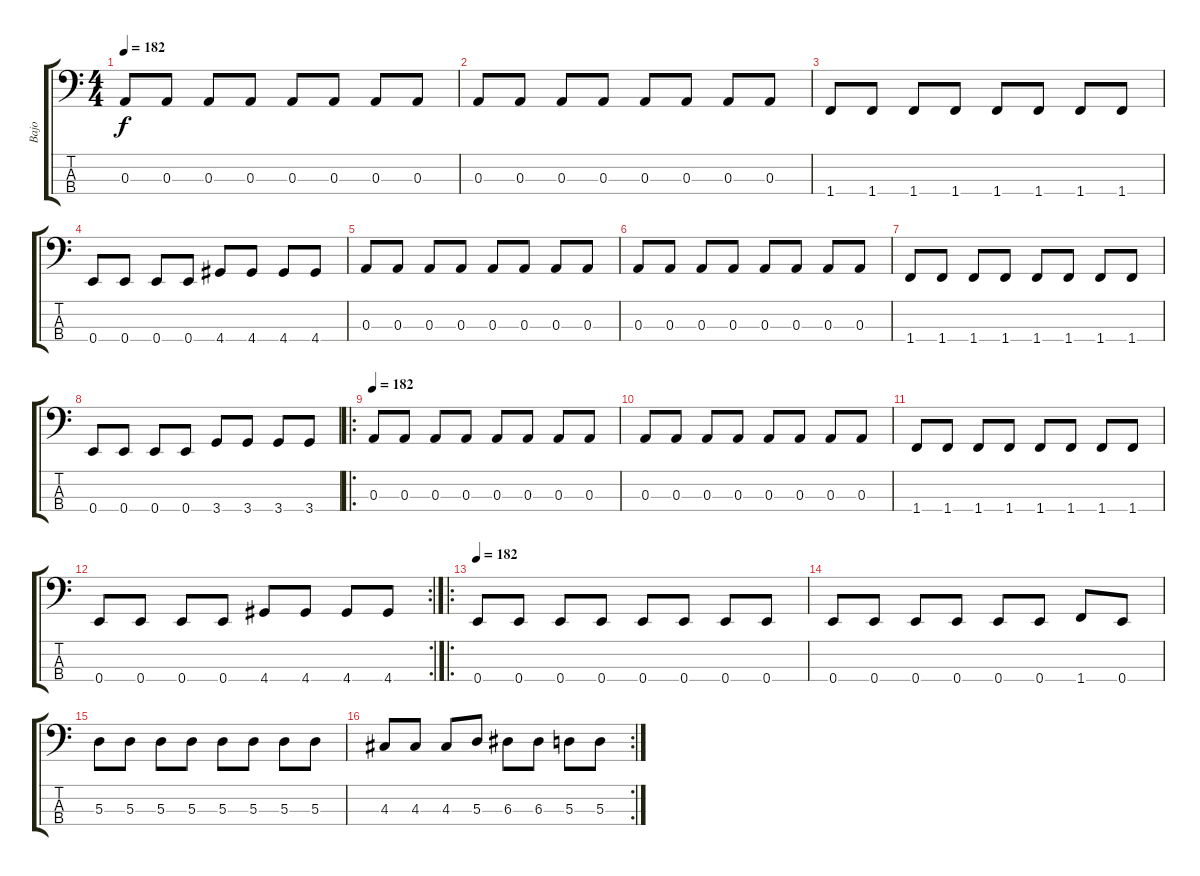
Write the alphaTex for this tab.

\track ("Bajo" "Bajo") {instrument electricbasspick}
\staff {score tabs}
\tuning (G2 D2 A1 E1) {hide}
\ts (4 4)
\tempo 182
\clef f4
\ks c
0.3.8{dy f} 0.3.8 0.3.8 0.3.8 0.3.8 0.3.8 0.3.8 0.3.8 |
0.3.8 0.3.8 0.3.8 0.3.8 0.3.8 0.3.8 0.3.8 0.3.8 |
1.4.8 1.4.8 1.4.8 1.4.8 1.4.8 1.4.8 1.4.8 1.4.8 |
0.4.8 0.4.8 0.4.8 0.4.8 4.4.8 4.4.8 4.4.8 4.4.8 |
0.3.8 0.3.8 0.3.8 0.3.8 0.3.8 0.3.8 0.3.8 0.3.8 |
0.3.8 0.3.8 0.3.8 0.3.8 0.3.8 0.3.8 0.3.8 0.3.8 |
1.4.8 1.4.8 1.4.8 1.4.8 1.4.8 1.4.8 1.4.8 1.4.8 |
0.4.8 0.4.8 0.4.8 0.4.8 3.4.8 3.4.8 3.4.8 3.4.8 |
\ro
\tempo 182
0.3.8 0.3.8 0.3.8 0.3.8 0.3.8 0.3.8 0.3.8 0.3.8 |
0.3.8 0.3.8 0.3.8 0.3.8 0.3.8 0.3.8 0.3.8 0.3.8 |
1.4.8 1.4.8 1.4.8 1.4.8 1.4.8 1.4.8 1.4.8 1.4.8 |
\rc 2
0.4.8 0.4.8 0.4.8 0.4.8 4.4.8 4.4.8 4.4.8 4.4.8 |
\ro
\tempo 182
0.4.8 0.4.8 0.4.8 0.4.8 0.4.8 0.4.8 0.4.8 0.4.8 |
0.4.8 0.4.8 0.4.8 0.4.8 0.4.8 0.4.8 1.4.8 0.4.8 |
5.3.8 5.3.8 5.3.8 5.3.8 5.3.8 5.3.8 5.3.8 5.3.8 |
\rc 2
4.3.8 4.3.8 4.3.8 5.3.8 6.3.8 6.3.8 5.3.8 5.3.8
